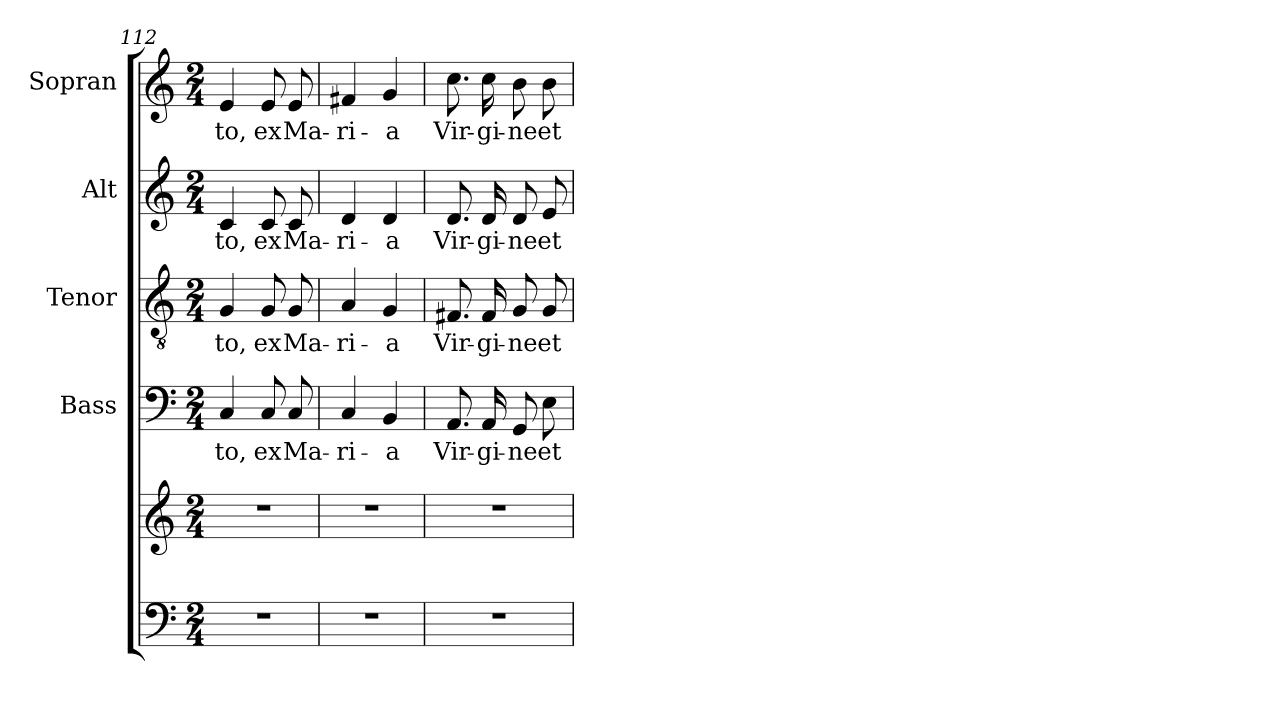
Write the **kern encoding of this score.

**kern	**kern	**kern	**text	**kern	**text	**kern	**text	**kern	**text
*part5	*part5	*part4	*part4	*part3	*part3	*part2	*part2	*part1	*part1
*staff6	*staff5	*staff4	*staff4	*staff3	*staff3	*staff2	*staff2	*staff1	*staff1
*	*	*I"Bass	*	*I"Tenor	*	*I"Alt	*	*I"Sopran	*
*	*	*I'B.	*	*I'T.	*	*I'A.	*	*I'S.	*
*clefF4	*clefG2	*clefF4	*	*clefGv2	*	*clefG2	*	*clefG2	*
*k[]	*k[]	*k[]	*	*k[]	*	*k[]	*	*k[]	*
*C:	*C:	*C:	*	*C:	*	*C:	*	*C:	*
*M2/4	*M2/4	*M2/4	*	*M2/4	*	*M2/4	*	*M2/4	*
=112	=112	=112	=112	=112	=112	=112	=112	=112	=112
!	!	!	!LO:LY:b	!	!LO:LY:b	!	!LO:LY:b	!	!LO:LY:b
2r	2r	4C/	-to,	4G/	-to,	4c/	-to,	4e/	-to,
!	!	!	!LO:LY:b	!	!LO:LY:b	!	!LO:LY:b	!	!LO:LY:b
.	.	8C/	ex	8G/	ex	8c/	ex	8e/	ex
!	!	!	!LO:LY:b	!	!LO:LY:b	!	!LO:LY:b	!	!LO:LY:b
.	.	8C/	Ma-	8G/	Ma-	8c/	Ma-	8e/	Ma-
=113	=113	=113	=113	=113	=113	=113	=113	=113	=113
!	!	!	!LO:LY:b	!	!LO:LY:b	!	!LO:LY:b	!	!LO:LY:b
2r	2r	4C/	-ri-	4A/	-ri-	4d/	-ri-	4f#X/	-ri-
!	!	!	!LO:LY:b	!	!LO:LY:b	!	!LO:LY:b	!	!LO:LY:b
.	.	4BB/	-a	4G/	-a	4d/	-a	4g/	-a
=114	=114	=114	=114	=114	=114	=114	=114	=114	=114
!	!	!	!LO:LY:b	!	!LO:LY:b	!	!LO:LY:b	!	!LO:LY:b
2r	2r	8.AA/	Vir-	8.F#X/	Vir-	8.d/	Vir-	8.cc\	Vir-
!	!	!	!LO:LY:b	!	!LO:LY:b	!	!LO:LY:b	!	!LO:LY:b
.	.	16AA/	-gi-	16F#/	-gi-	16d/	-gi-	16cc\	-gi-
!	!	!	!LO:LY:b	!	!LO:LY:b	!	!LO:LY:b	!	!LO:LY:b
.	.	8GG/	-ne	8G/	-ne	8d/	-ne	8b\	-ne
!	!	!	!LO:LY:b	!	!LO:LY:b	!	!LO:LY:b	!	!LO:LY:b
.	.	8E\	et	8G/	et	8e/	et	8b\	et
=	=	=	=	=	=	=	=	=	=
*-	*-	*-	*-	*-	*-	*-	*-	*-	*-
